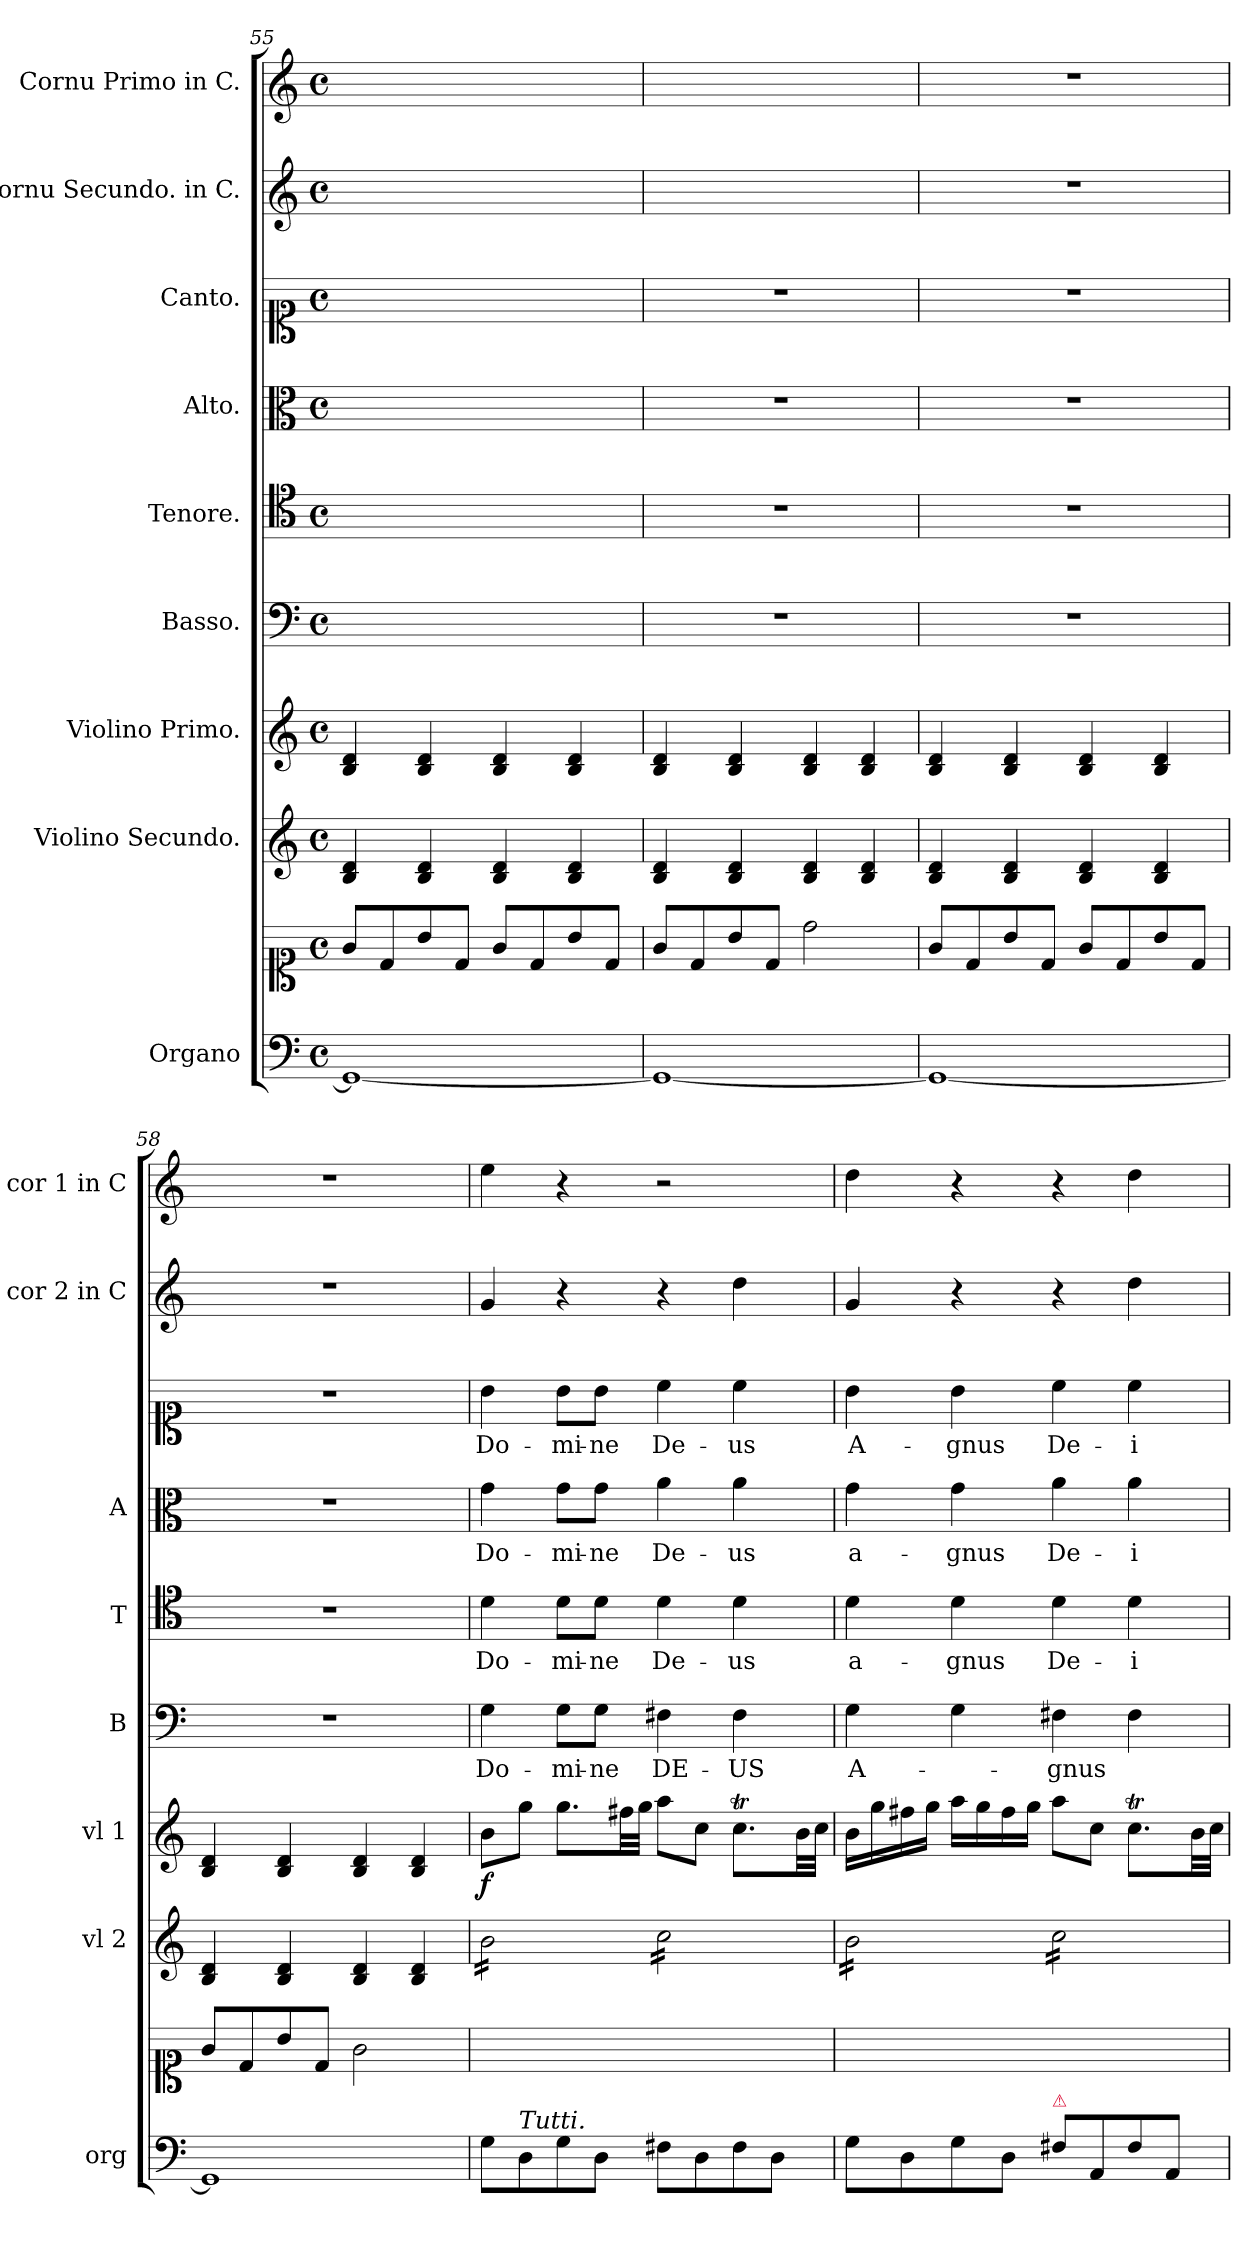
**kern	**kern	**kern	**kern	**dynam	**kern	**text	**kern	**text	**kern	**text	**kern	**text	**kern	**kern
*part9	*part9	*part8	*part7	*part7	*part6	*part6	*part5	*part5	*part4	*part4	*part3	*part3	*part2	*part1
*staff10	*staff9	*staff8	*staff7	*staff7	*staff6	*staff6	*staff5	*staff5	*staff4	*staff4	*staff3	*staff3	*staff2	*staff1
*I"Organo	*	*I"Violino Secundo.	*I"Violino Primo.	*	*I"Basso.	*	*I"Tenore.	*	*I"Alto.	*	*I"Canto.	*	*I"Cornu Secundo. in C.	*I"Cornu Primo in C.
*I'org	*	*I'vl 2	*I'vl 1	*	*I'B	*	*I'T	*	*I'A	*	*	*	*I'cor 2 in C	*I'cor 1 in C
*clefF4	*clefC1	*clefG2	*clefG2	*	*clefF4	*	*clefC4	*	*clefC3	*	*clefC1	*	*clefG2	*clefG2
*k[]	*k[]	*k[]	*k[]	*	*k[]	*	*k[]	*	*k[]	*	*k[]	*	*k[]	*k[]
*M4/4	*M4/4	*M4/4	*M4/4	*	*M4/4	*	*M4/4	*	*M4/4	*	*M4/4	*	*M4/4	*M4/4
*met(c)	*met(c)	*met(c)	*met(c)	*	*met(c)	*	*met(c)	*	*met(c)	*	*met(c)	*	*met(c)	*met(c)
=55	=55	=55	=55	=55	=55	=55	=55	=55	=55	=55	=55	=55	=55	=55
1GG_<	8g/L	4B/ 4d/	4B/ 4d/	.	1ryy	.	1ryy	.	1ryy	.	1ryy	.	1ryy	1ryy
.	8d/	.	.	.	.	.	.	.	.	.	.	.	.	.
.	8b/	4B/ 4d/	4B/ 4d/	.	.	.	.	.	.	.	.	.	.	.
.	8d/J	.	.	.	.	.	.	.	.	.	.	.	.	.
.	8g/L	4B/ 4d/	4B/ 4d/	.	.	.	.	.	.	.	.	.	.	.
.	8d/	.	.	.	.	.	.	.	.	.	.	.	.	.
.	8b/	4B/ 4d/	4B/ 4d/	.	.	.	.	.	.	.	.	.	.	.
.	8d/J	.	.	.	.	.	.	.	.	.	.	.	.	.
=56	=56	=56	=56	=56	=56	=56	=56	=56	=56	=56	=56	=56	=56	=56
1GG_<	8g/L	4B/ 4d/	4B/ 4d/	.	1r	.	1r	.	1r	.	1r	.	1ryy	1ryy
.	8d/	.	.	.	.	.	.	.	.	.	.	.	.	.
.	8b/	4B/ 4d/	4B/ 4d/	.	.	.	.	.	.	.	.	.	.	.
.	8d/J	.	.	.	.	.	.	.	.	.	.	.	.	.
.	2dd\	4B/ 4d/	4B/ 4d/	.	.	.	.	.	.	.	.	.	.	.
.	.	4B/ 4d/	4B/ 4d/	.	.	.	.	.	.	.	.	.	.	.
=57	=57	=57	=57	=57	=57	=57	=57	=57	=57	=57	=57	=57	=57	=57
1GG_	8g/L	4B/ 4d/	4B/ 4d/	.	1r	.	1r	.	1r	.	1r	.	1r	1r
.	8d/	.	.	.	.	.	.	.	.	.	.	.	.	.
.	8b/	4B/ 4d/	4B/ 4d/	.	.	.	.	.	.	.	.	.	.	.
.	8d/J	.	.	.	.	.	.	.	.	.	.	.	.	.
.	8g/L	4B/ 4d/	4B/ 4d/	.	.	.	.	.	.	.	.	.	.	.
.	8d/	.	.	.	.	.	.	.	.	.	.	.	.	.
.	8b/	4B/ 4d/	4B/ 4d/	.	.	.	.	.	.	.	.	.	.	.
.	8d/J	.	.	.	.	.	.	.	.	.	.	.	.	.
=58	=58	=58	=58	=58	=58	=58	=58	=58	=58	=58	=58	=58	=58	=58
1GG]	8g/L	4B/ 4d/	4B/ 4d/	.	1r	.	1r	.	1r	.	1r	.	1r	1r
.	8d/	.	.	.	.	.	.	.	.	.	.	.	.	.
.	8b/	4B/ 4d/	4B/ 4d/	.	.	.	.	.	.	.	.	.	.	.
.	8d/J	.	.	.	.	.	.	.	.	.	.	.	.	.
.	2g\	4B/ 4d/	4B/ 4d/	.	.	.	.	.	.	.	.	.	.	.
.	.	4B/ 4d/	4B/ 4d/	.	.	.	.	.	.	.	.	.	.	.
=59	=59	=59	=59	=59	=59	=59	=59	=59	=59	=59	=59	=59	=59	=59
!	!	!	!	!LO:DY:b	!	!	!	!	!	!	!	!	!	!
*	*	*tremolo	*	*	*	*	*	*	*	*	*	*	*	*
8G\L	1ryy	16b\LL	8b\L	f	4G\	Do-	4d\	Do-	4g\	Do-	4b\	Do-	4g/	4ee\
.	.	16b\	.	.	.	.	.	.	.	.	.	.	.	.
!LO:TX:a:i:t=Tutti.	!	!	!	!	!	!	!	!	!	!	!	!	!	!
8D\	.	16b\	8gg\J	.	.	.	.	.	.	.	.	.	.	.
.	.	16b\	.	.	.	.	.	.	.	.	.	.	.	.
8G\	.	16b\	8.gg\L	.	8G\L	-mi-	8d\L	-mi-	8g\L	-mi-	8b\L	-mi-	4r	4r
.	.	16b\	.	.	.	.	.	.	.	.	.	.	.	.
8D\J	.	16b\	.	.	8G\J	-ne	8d\J	-ne	8g\J	-ne	8b\J	-ne	.	.
.	.	16b\JJ	32ff#X\LL	.	.	.	.	.	.	.	.	.	.	.
.	.	.	32gg\JJJ	.	.	.	.	.	.	.	.	.	.	.
8F#X\L	.	16cc\LL	8aa\L	.	4F#X\	DE-	4d\	De-	4a\	De-	4cc\	De-	4r	2r
.	.	16cc\	.	.	.	.	.	.	.	.	.	.	.	.
8D\	.	16cc\	8cc\J	.	.	.	.	.	.	.	.	.	.	.
.	.	16cc\	.	.	.	.	.	.	.	.	.	.	.	.
8F#\	.	16cc\	8.ccT\L	.	4F#\	-US	4d\	-us	4a\	-us	4cc\	-us	4dd\	.
.	.	16cc\	.	.	.	.	.	.	.	.	.	.	.	.
8D\J	.	16cc\	.	.	.	.	.	.	.	.	.	.	.	.
.	.	16cc\JJ	32b\LL	.	.	.	.	.	.	.	.	.	.	.
.	.	.	32cc\JJJ	.	.	.	.	.	.	.	.	.	.	.
=60	=60	=60	=60	=60	=60	=60	=60	=60	=60	=60	=60	=60	=60	=60
8G\L	1ryy	16b\LL	16b\LL	.	4G\	A-	4d\	a-	4g\	a-	4b\	A-	4g/	4dd\
.	.	16b\	16gg\	.	.	.	.	.	.	.	.	.	.	.
8D\	.	16b\	16ff#X\	.	.	.	.	.	.	.	.	.	.	.
.	.	16b\	16gg\JJ	.	.	.	.	.	.	.	.	.	.	.
8G\	.	16b\	16aa\LL	.	4G\	.	4d\	-gnus	4g\	-gnus	4b\	-gnus	4r	4r
.	.	16b\	16gg\	.	.	.	.	.	.	.	.	.	.	.
8D\J	.	16b\	16ff#\	.	.	.	.	.	.	.	.	.	.	.
.	.	16b\JJ	16gg\JJ	.	.	.	.	.	.	.	.	.	.	.
!LO:TX:a:color=crimson:t=⚠	!	!	!	!	!	!	!	!	!	!	!	!	!	!
8F#X\L	.	16cc\LL	8aa\L	.	4F#X\	-gnus	4d\	De-	4a\	De-	4cc\	De-	4r	4r
.	.	16cc\	.	.	.	.	.	.	.	.	.	.	.	.
8AA/	.	16cc\	8cc\J	.	.	.	.	.	.	.	.	.	.	.
.	.	16cc\	.	.	.	.	.	.	.	.	.	.	.	.
8F#\	.	16cc\	8.ccT\L	.	4F#\	.	4d\	-i	4a\	-i	4cc\	-i	4dd\	4dd\
.	.	16cc\	.	.	.	.	.	.	.	.	.	.	.	.
8AA/J	.	16cc\	.	.	.	.	.	.	.	.	.	.	.	.
.	.	16cc\JJ	32b\LL	.	.	.	.	.	.	.	.	.	.	.
*	*	*Xtremolo	*	*	*	*	*	*	*	*	*	*	*	*
.	.	.	32cc\JJJ	.	.	.	.	.	.	.	.	.	.	.
=	=	=	=	=	=	=	=	=	=	=	=	=	=	=
*-	*-	*-	*-	*-	*-	*-	*-	*-	*-	*-	*-	*-	*-	*-
